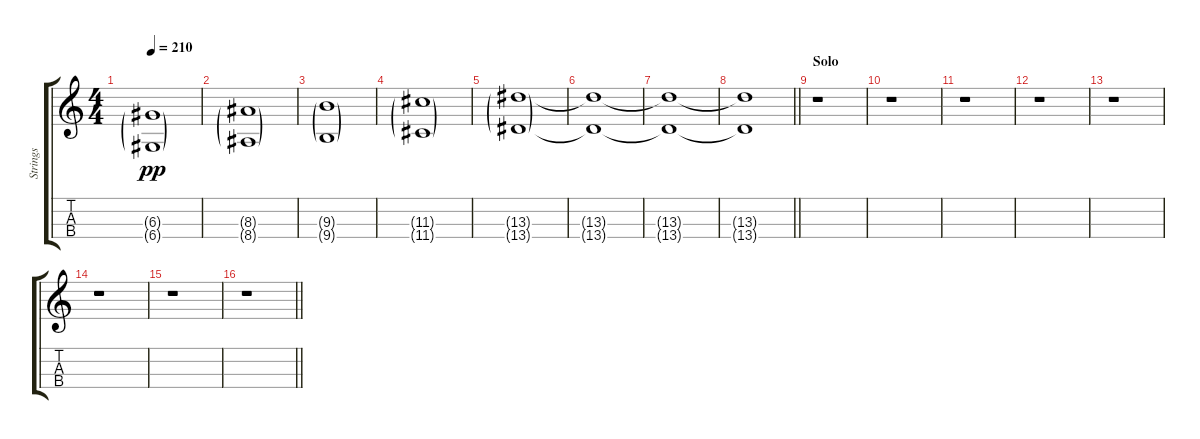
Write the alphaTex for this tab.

\track ("Strings" "Strings") {instrument violin}
\staff {score tabs}
\tuning (E5 A4 D4 D3) {hide}
\ts (4 4)
\tempo 210
\clef g2
\ks c
(6.3{g} 6.4{g}).1{dy pp} |
(8.3{g} 8.4{g}).1 |
(9.3{g} 9.4{g}).1 |
(11.3{g} 11.4{g}).1 |
(13.3{g} 13.4{g}).1 |
(13.3{t} 13.4{t}).1 |
(13.3{t} 13.4{t}).1 |
\barLineRight lightlight
(13.3{t} 13.4{t}).1 |
\section ("" "Solo")
r.1 |
r.1 |
r.1 |
r.1 |
r.1 |
r.1 |
r.1 |
\barLineRight lightlight
r.1
